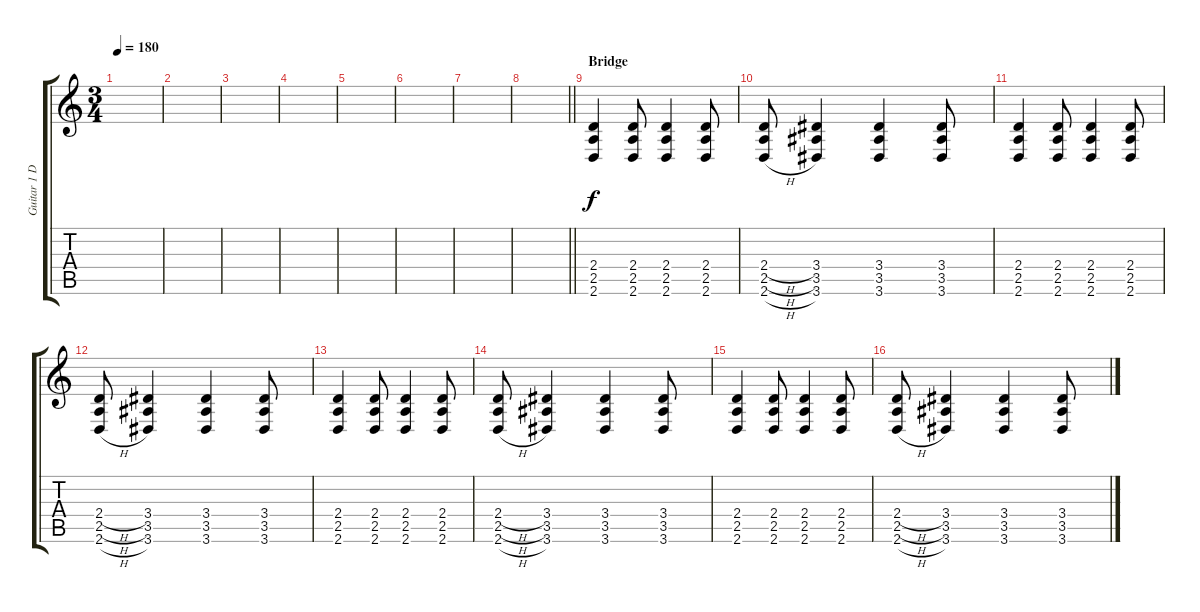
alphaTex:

\track ("Guitar 1 Dist." "Guitar 1 D") {instrument distortionguitar}
\staff {score tabs}
\tuning (D4 A3 F3 C3 G2 C2) {hide}
\ts (3 4)
\tempo 180
\clef g2
\ks c
|
|
|
|
|
|
|
\barLineRight lightlight
|
\section ("" "Bridge")
(2.4 2.5 2.6).4 (2.4 2.5 2.6).8 (2.4 2.5 2.6).4 (2.4 2.5 2.6).8 |
(2.4{h} 2.5{h} 2.6{h}).8 (3.4 3.5 3.6).4 (3.4 3.5 3.6).4 (3.4 3.5 3.6).8 |
(2.4 2.5 2.6).4 (2.4 2.5 2.6).8 (2.4 2.5 2.6).4 (2.4 2.5 2.6).8 |
(2.4{h} 2.5{h} 2.6{h}).8 (3.4 3.5 3.6).4 (3.4 3.5 3.6).4 (3.4 3.5 3.6).8 |
(2.4 2.5 2.6).4 (2.4 2.5 2.6).8 (2.4 2.5 2.6).4 (2.4 2.5 2.6).8 |
(2.4{h} 2.5{h} 2.6{h}).8 (3.4 3.5 3.6).4 (3.4 3.5 3.6).4 (3.4 3.5 3.6).8 |
(2.4 2.5 2.6).4 (2.4 2.5 2.6).8 (2.4 2.5 2.6).4 (2.4 2.5 2.6).8 |
(2.4{h} 2.5{h} 2.6{h}).8 (3.4 3.5 3.6).4 (3.4 3.5 3.6).4 (3.4 3.5 3.6).8
